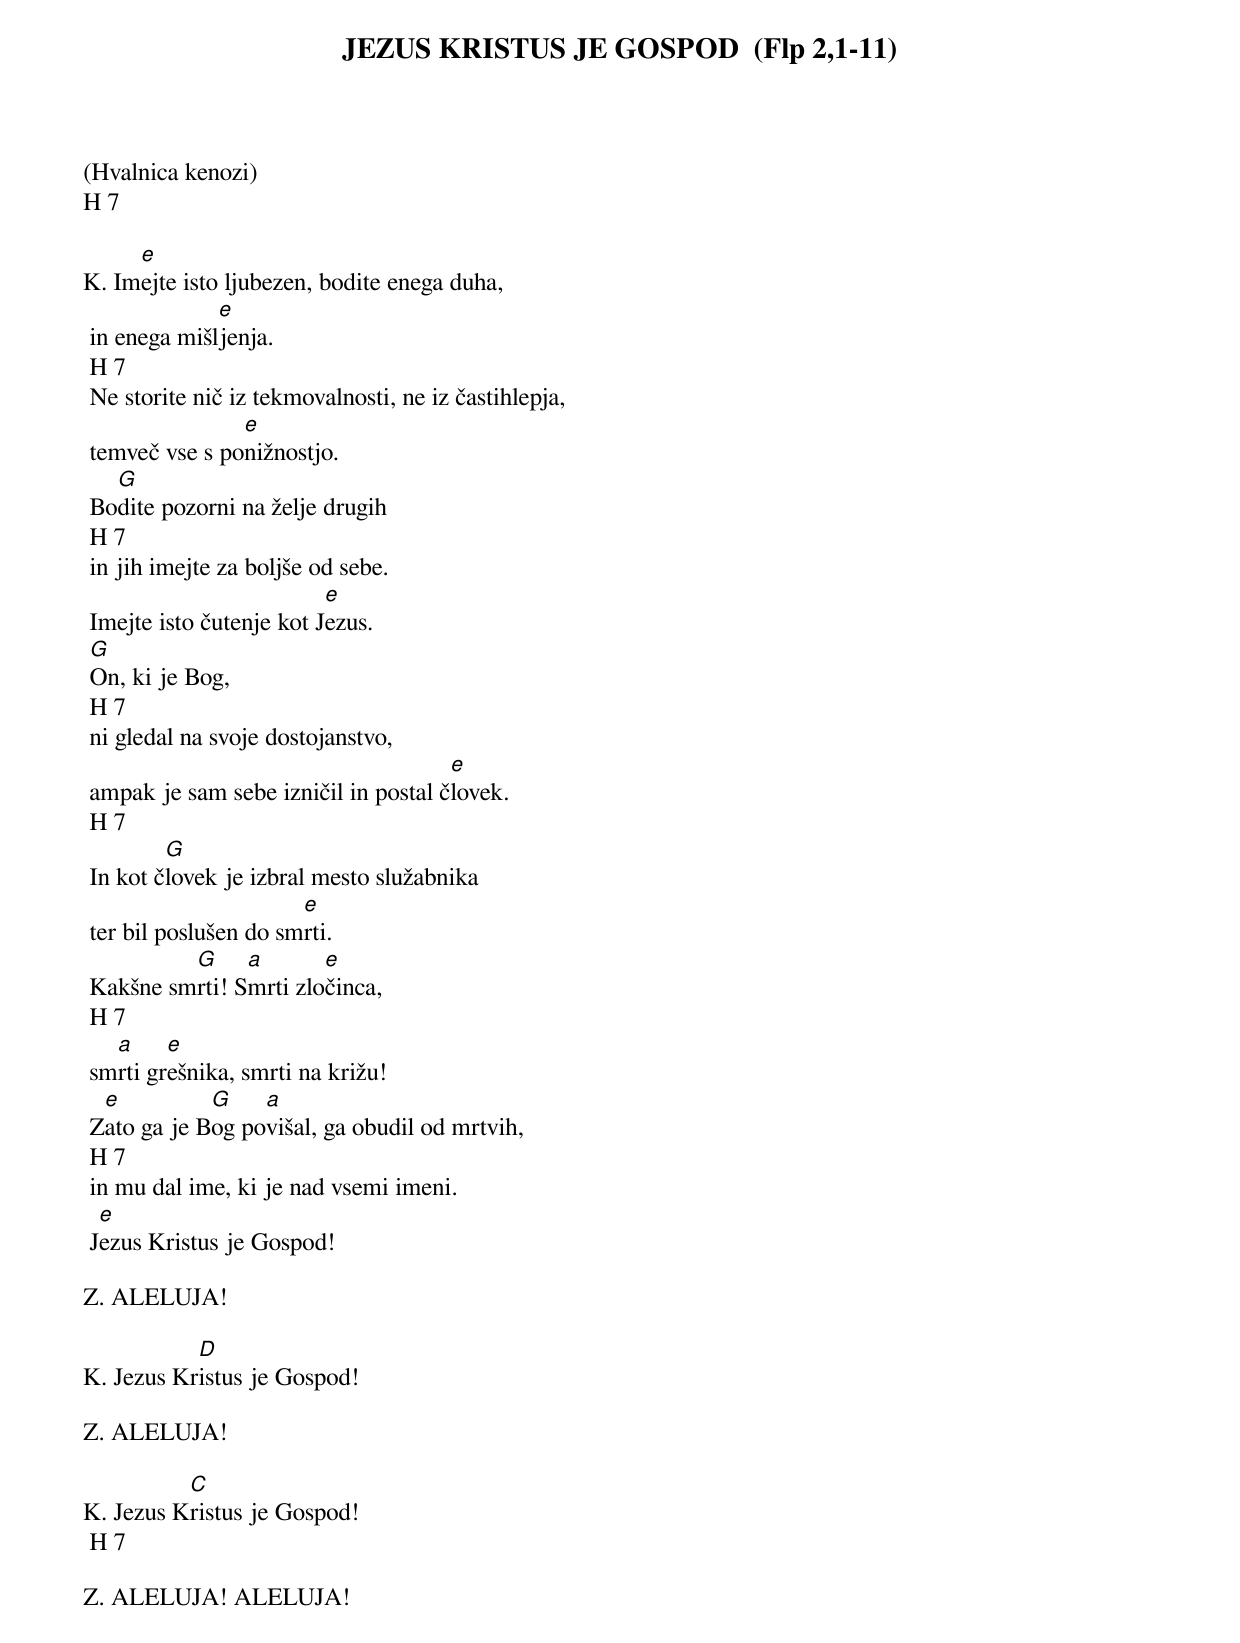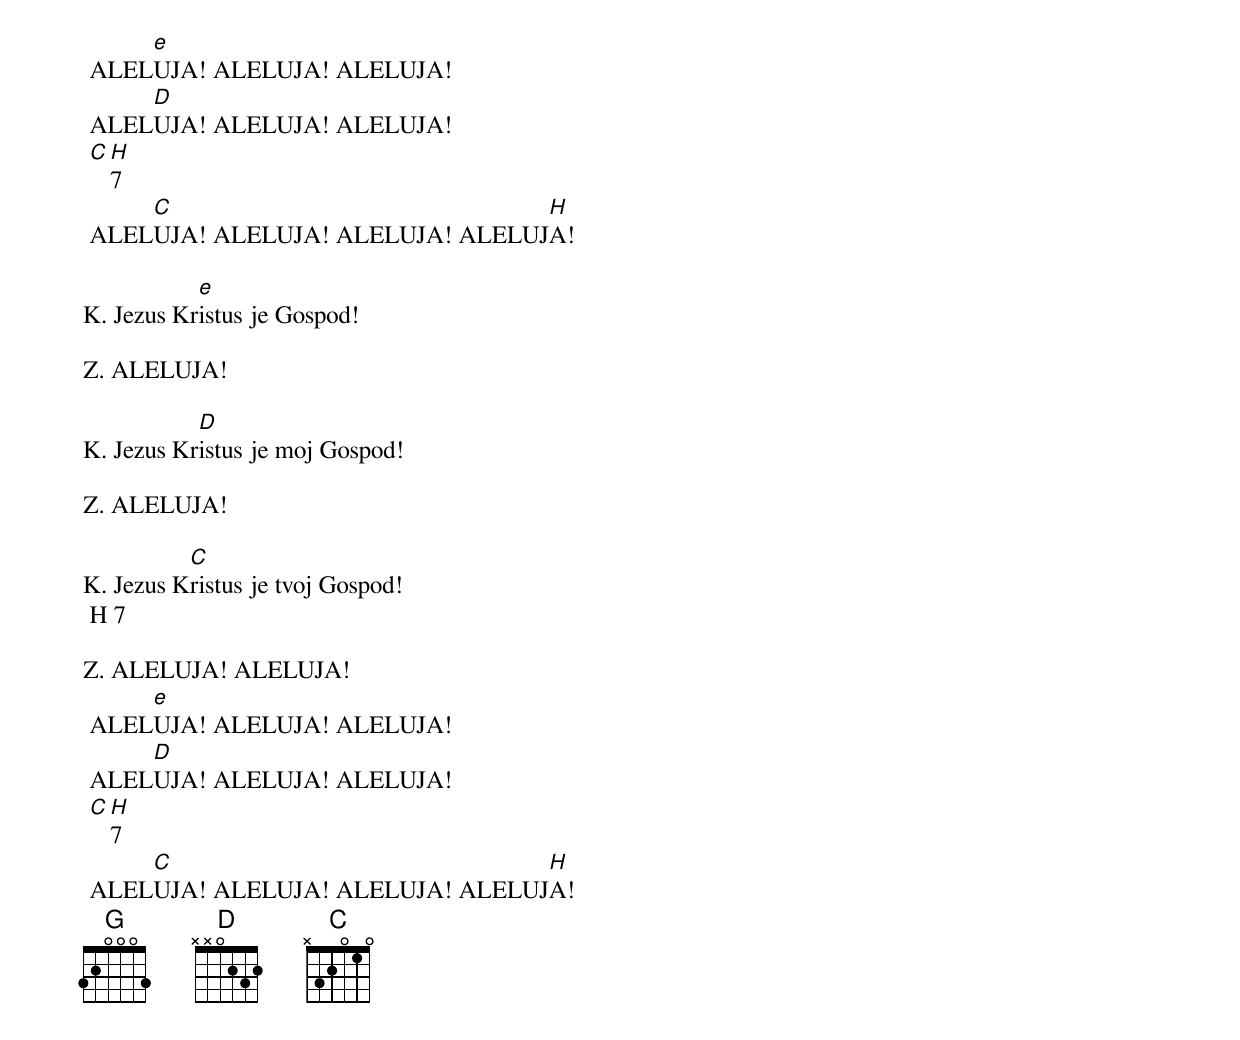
{title: JEZUS KRISTUS JE GOSPOD  (Flp 2,1-11)}

(Hvalnica kenozi)
H 7

K.	Im[e]ejte isto ljubezen, bodite enega duha,
	in enega mišl[e]jenja.
	H 7
	Ne storite nič iz tekmovalnosti, ne iz častihlepja,
	temveč vse s po[e]nižnostjo.
	Bo[G]dite pozorni na želje drugih
	H 7
	in jih imejte za boljše od sebe.
	Imejte isto čutenje kot J[e]ezus.
	[G]On, ki je Bog,
	H 7
	ni gledal na svoje dostojanstvo,
	ampak je sam sebe izničil in postal č[e]lovek.
	H 7
	In kot č[G]lovek je izbral mesto služabnika
	ter bil poslušen do sm[e]rti.
	Kakšne sm[G]rti! S[a]mrti zlo[e]činca,
	H 7
	sm[a]rti gr[e]ešnika, smrti na križu!
	Z[e]ato ga je B[G]og po[a]višal, ga obudil od mrtvih,
	H 7
	in mu dal ime, ki je nad vsemi imeni.
	J[e]ezus Kristus je Gospod!

Z.	ALELUJA!

K.	Jezus Kr[D]istus je Gospod!

Z.	ALELUJA!

K.	Jezus K[C]ristus je Gospod!
	H 7

Z.	ALELUJA! ALELUJA!
	ALEL[e]UJA! ALELUJA! ALELUJA!
	ALEL[D]UJA! ALELUJA! ALELUJA!
	[C][H]7
	ALEL[C]UJA! ALELUJA! ALELUJA! ALELUJ[H]A!

K.	Jezus Kr[e]istus je Gospod!

Z.	ALELUJA!

K.	Jezus Kr[D]istus je moj Gospod!

Z.	ALELUJA!

K.	Jezus K[C]ristus je tvoj Gospod!
	H 7

Z.	ALELUJA! ALELUJA!
	ALEL[e]UJA! ALELUJA! ALELUJA!
	ALEL[D]UJA! ALELUJA! ALELUJA!
	[C][H]7
	ALEL[C]UJA! ALELUJA! ALELUJA! ALELUJ[H]A!
